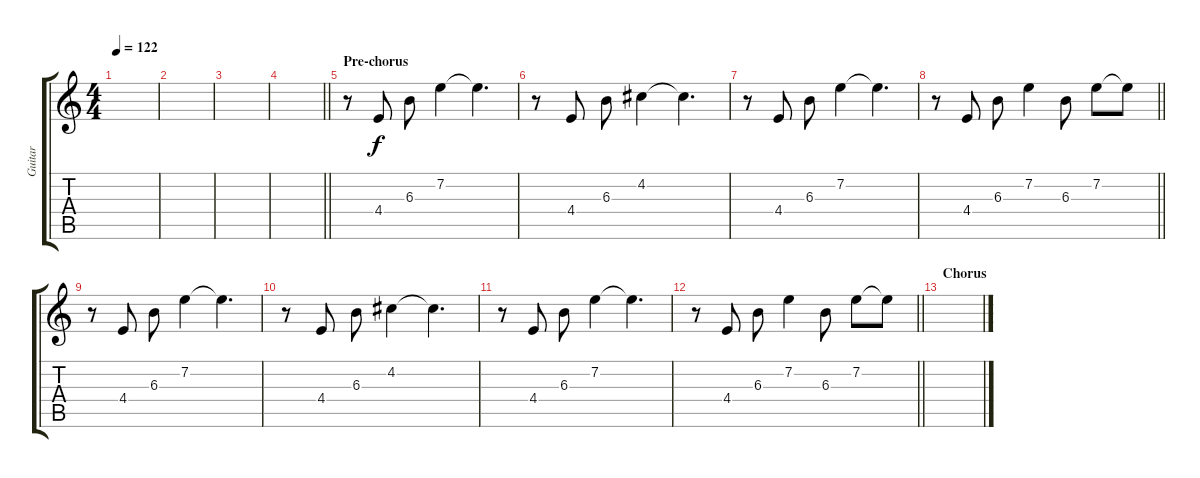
\track ("Guitar" "Guitar") {instrument electricguitarjazz}
\staff {score tabs}
\tuning (D4 A3 F3 C3 G2 C2) {hide}
\ts (4 4)
\tempo 122
\clef g2
\ks c
|
|
|
\barLineRight lightlight
|
\section ("" "Pre-chorus")
r.8{instrument electricguitarjazz} 4.4.8 6.3.8 7.2.4 7.2{t}.4{d} |
r.8 4.4.8 6.3.8 4.2.4 4.2{t}.4{d} |
r.8 4.4.8 6.3.8 7.2.4 7.2{t}.4{d} |
\barLineRight lightlight
r.8 4.4.8 6.3.8 7.2.4 6.3.8 7.2.8 7.2{t}.8 |
r.8 4.4.8 6.3.8 7.2.4 7.2{t}.4{d} |
r.8 4.4.8 6.3.8 4.2.4 4.2{t}.4{d} |
r.8 4.4.8 6.3.8 7.2.4 7.2{t}.4{d} |
\barLineRight lightlight
r.8 4.4.8 6.3.8 7.2.4 6.3.8 7.2.8 7.2{t}.8 |
\section ("" "Chorus")
